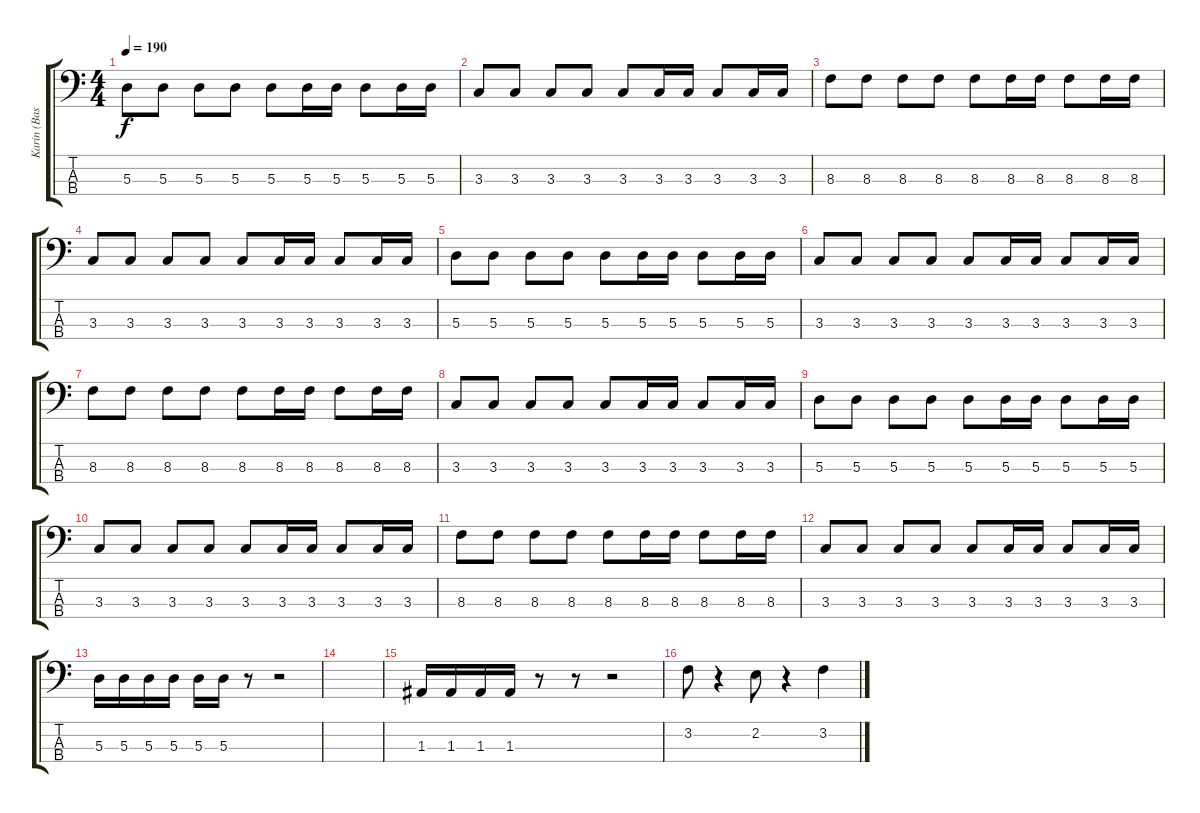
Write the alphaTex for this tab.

\track ("Karin (Bass)" "Karin (Bas") {instrument electricbasspick}
\staff {score tabs}
\tuning (G2 D2 A1 E1) {hide}
\ts (4 4)
\tempo 190
\clef f4
\ks c
5.3.8{dy f} 5.3.8 5.3.8 5.3.8 5.3.8 5.3.16 5.3.16 5.3.8 5.3.16 5.3.16 |
3.3.8 3.3.8 3.3.8 3.3.8 3.3.8 3.3.16 3.3.16 3.3.8 3.3.16 3.3.16 |
8.3.8 8.3.8 8.3.8 8.3.8 8.3.8 8.3.16 8.3.16 8.3.8 8.3.16 8.3.16 |
3.3.8 3.3.8 3.3.8 3.3.8 3.3.8 3.3.16 3.3.16 3.3.8 3.3.16 3.3.16 |
5.3.8 5.3.8 5.3.8 5.3.8 5.3.8 5.3.16 5.3.16 5.3.8 5.3.16 5.3.16 |
3.3.8 3.3.8 3.3.8 3.3.8 3.3.8 3.3.16 3.3.16 3.3.8 3.3.16 3.3.16 |
8.3.8 8.3.8 8.3.8 8.3.8 8.3.8 8.3.16 8.3.16 8.3.8 8.3.16 8.3.16 |
3.3.8 3.3.8 3.3.8 3.3.8 3.3.8 3.3.16 3.3.16 3.3.8 3.3.16 3.3.16 |
5.3.8 5.3.8 5.3.8 5.3.8 5.3.8 5.3.16 5.3.16 5.3.8 5.3.16 5.3.16 |
3.3.8 3.3.8 3.3.8 3.3.8 3.3.8 3.3.16 3.3.16 3.3.8 3.3.16 3.3.16 |
8.3.8 8.3.8 8.3.8 8.3.8 8.3.8 8.3.16 8.3.16 8.3.8 8.3.16 8.3.16 |
3.3.8 3.3.8 3.3.8 3.3.8 3.3.8 3.3.16 3.3.16 3.3.8 3.3.16 3.3.16 |
5.3.16 5.3.16 5.3.16 5.3.16 5.3.16 5.3.16 r.8 r.2 |
|
1.3.16 1.3.16 1.3.16 1.3.16 r.8 r.8 r.2 |
3.2.8 r.4 2.2.8 r.4 3.2.4
